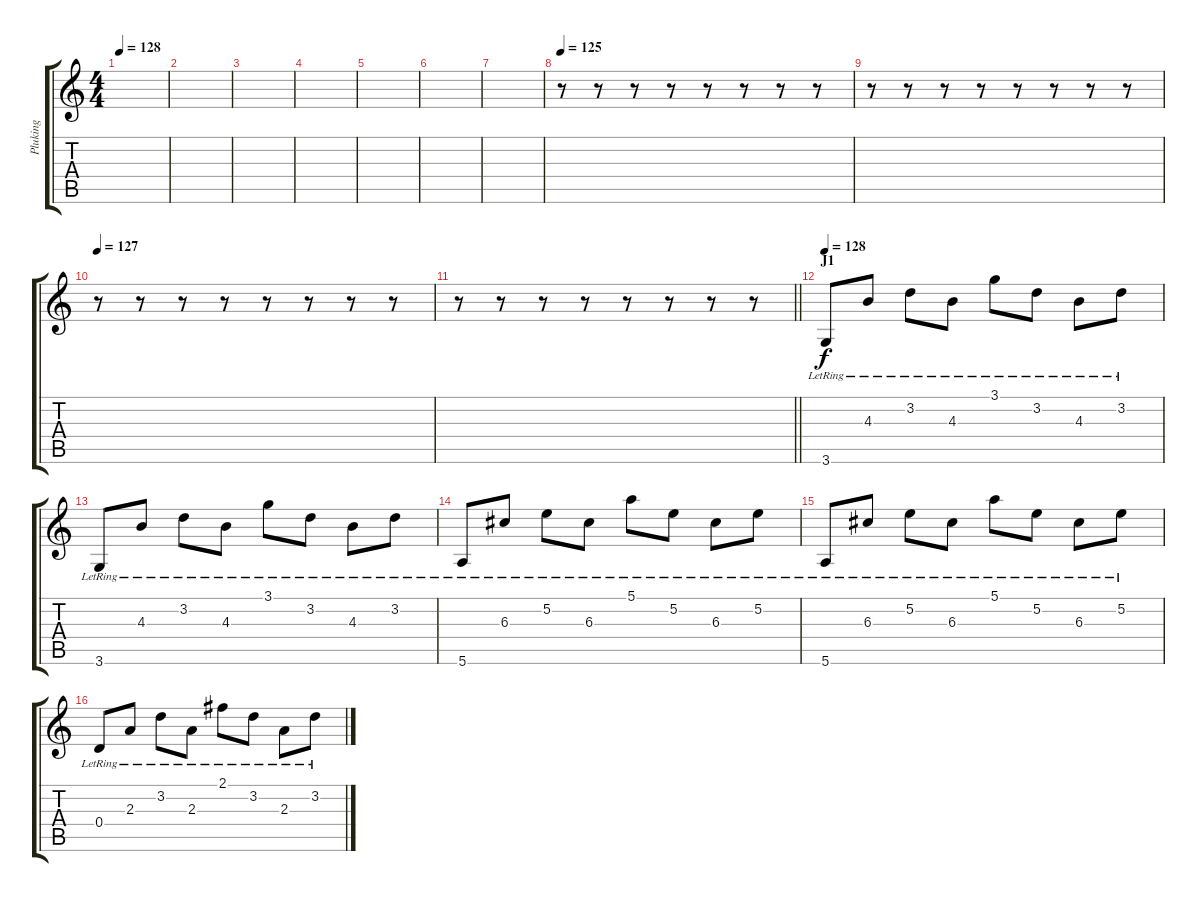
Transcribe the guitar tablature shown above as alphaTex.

\track ("Pluking" "Pluking") {instrument electricguitarclean}
\staff {score tabs}
\tuning (E4 B3 G3 D3 A2 E2) {hide}
\ts (4 4)
\tempo 128
\clef g2
\ks c
|
|
|
|
|
|
|
\tempo 125
r.8 r.8 r.8 r.8 r.8 r.8 r.8 r.8 |
r.8 r.8 r.8 r.8 r.8 r.8 r.8 r.8 |
\tempo 127
r.8 r.8 r.8 r.8 r.8 r.8 r.8 r.8 |
\barLineRight lightlight
r.8 r.8 r.8 r.8 r.8 r.8 r.8 r.8 |
\section ("" "J1")
\tempo 128
3.6{lr}.8 4.3{lr}.8 3.2{lr}.8 4.3{lr}.8 3.1{lr}.8 3.2{lr}.8 4.3{lr}.8 3.2{lr}.8 |
3.6{lr}.8 4.3{lr}.8 3.2{lr}.8 4.3{lr}.8 3.1{lr}.8 3.2{lr}.8 4.3{lr}.8 3.2{lr}.8 |
5.6{lr}.8 6.3{lr}.8 5.2{lr}.8 6.3{lr}.8 5.1{lr}.8 5.2{lr}.8 6.3{lr}.8 5.2{lr}.8 |
5.6{lr}.8 6.3{lr}.8 5.2{lr}.8 6.3{lr}.8 5.1{lr}.8 5.2{lr}.8 6.3{lr}.8 5.2{lr}.8 |
0.4{lr}.8 2.3{lr}.8 3.2{lr}.8 2.3{lr}.8 2.1{lr}.8 3.2{lr}.8 2.3{lr}.8 3.2{lr}.8
